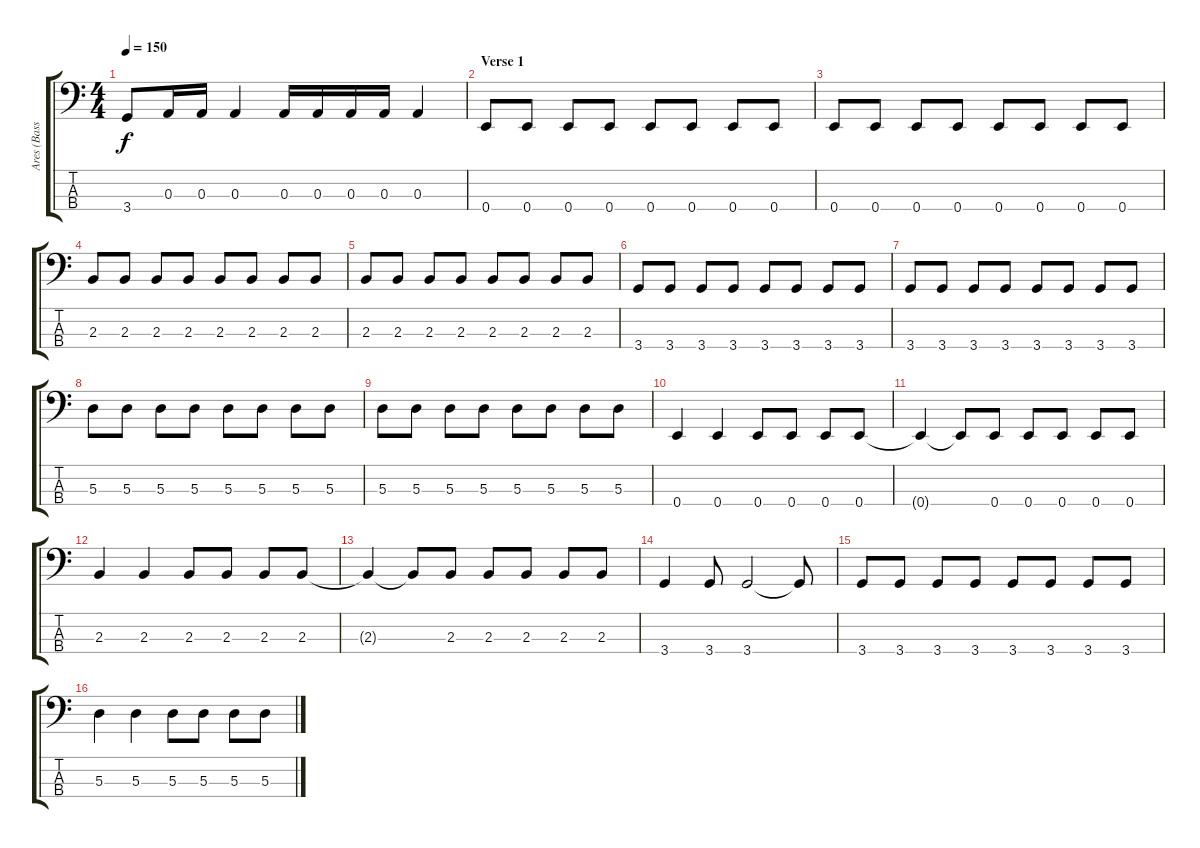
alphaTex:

\track ("Ares (Bass Guitar)" "Ares (Bass") {instrument electricbassfinger}
\staff {score tabs}
\tuning (G2 D2 A1 E1) {hide}
\ts (4 4)
\tempo 150
\clef f4
\ks c
3.4{t}.8{dy f} 0.3.16 0.3.16 0.3.4 0.3.16 0.3.16 0.3.16 0.3.16 0.3.4 |
\section ("" "Verse 1")
0.4.8 0.4.8 0.4.8 0.4.8 0.4.8 0.4.8 0.4.8 0.4.8 |
0.4.8 0.4.8 0.4.8 0.4.8 0.4.8 0.4.8 0.4.8 0.4.8 |
2.3.8 2.3.8 2.3.8 2.3.8 2.3.8 2.3.8 2.3.8 2.3.8 |
2.3.8 2.3.8 2.3.8 2.3.8 2.3.8 2.3.8 2.3.8 2.3.8 |
3.4.8 3.4.8 3.4.8 3.4.8 3.4.8 3.4.8 3.4.8 3.4.8 |
3.4.8 3.4.8 3.4.8 3.4.8 3.4.8 3.4.8 3.4.8 3.4.8 |
5.3.8 5.3.8 5.3.8 5.3.8 5.3.8 5.3.8 5.3.8 5.3.8 |
5.3.8 5.3.8 5.3.8 5.3.8 5.3.8 5.3.8 5.3.8 5.3.8 |
0.4.4 0.4.4 0.4.8 0.4.8 0.4.8 0.4.8 |
0.4{t}.4 0.4{t}.8 0.4.8 0.4.8 0.4.8 0.4.8 0.4.8 |
2.3.4 2.3.4 2.3.8 2.3.8 2.3.8 2.3.8 |
2.3{t}.4 2.3{t}.8 2.3.8 2.3.8 2.3.8 2.3.8 2.3.8 |
3.4.4 3.4.8 3.4.2 3.4{t}.8 |
3.4.8 3.4.8 3.4.8 3.4.8 3.4.8 3.4.8 3.4.8 3.4.8 |
5.3.4 5.3.4 5.3.8 5.3.8 5.3.8 5.3.8
